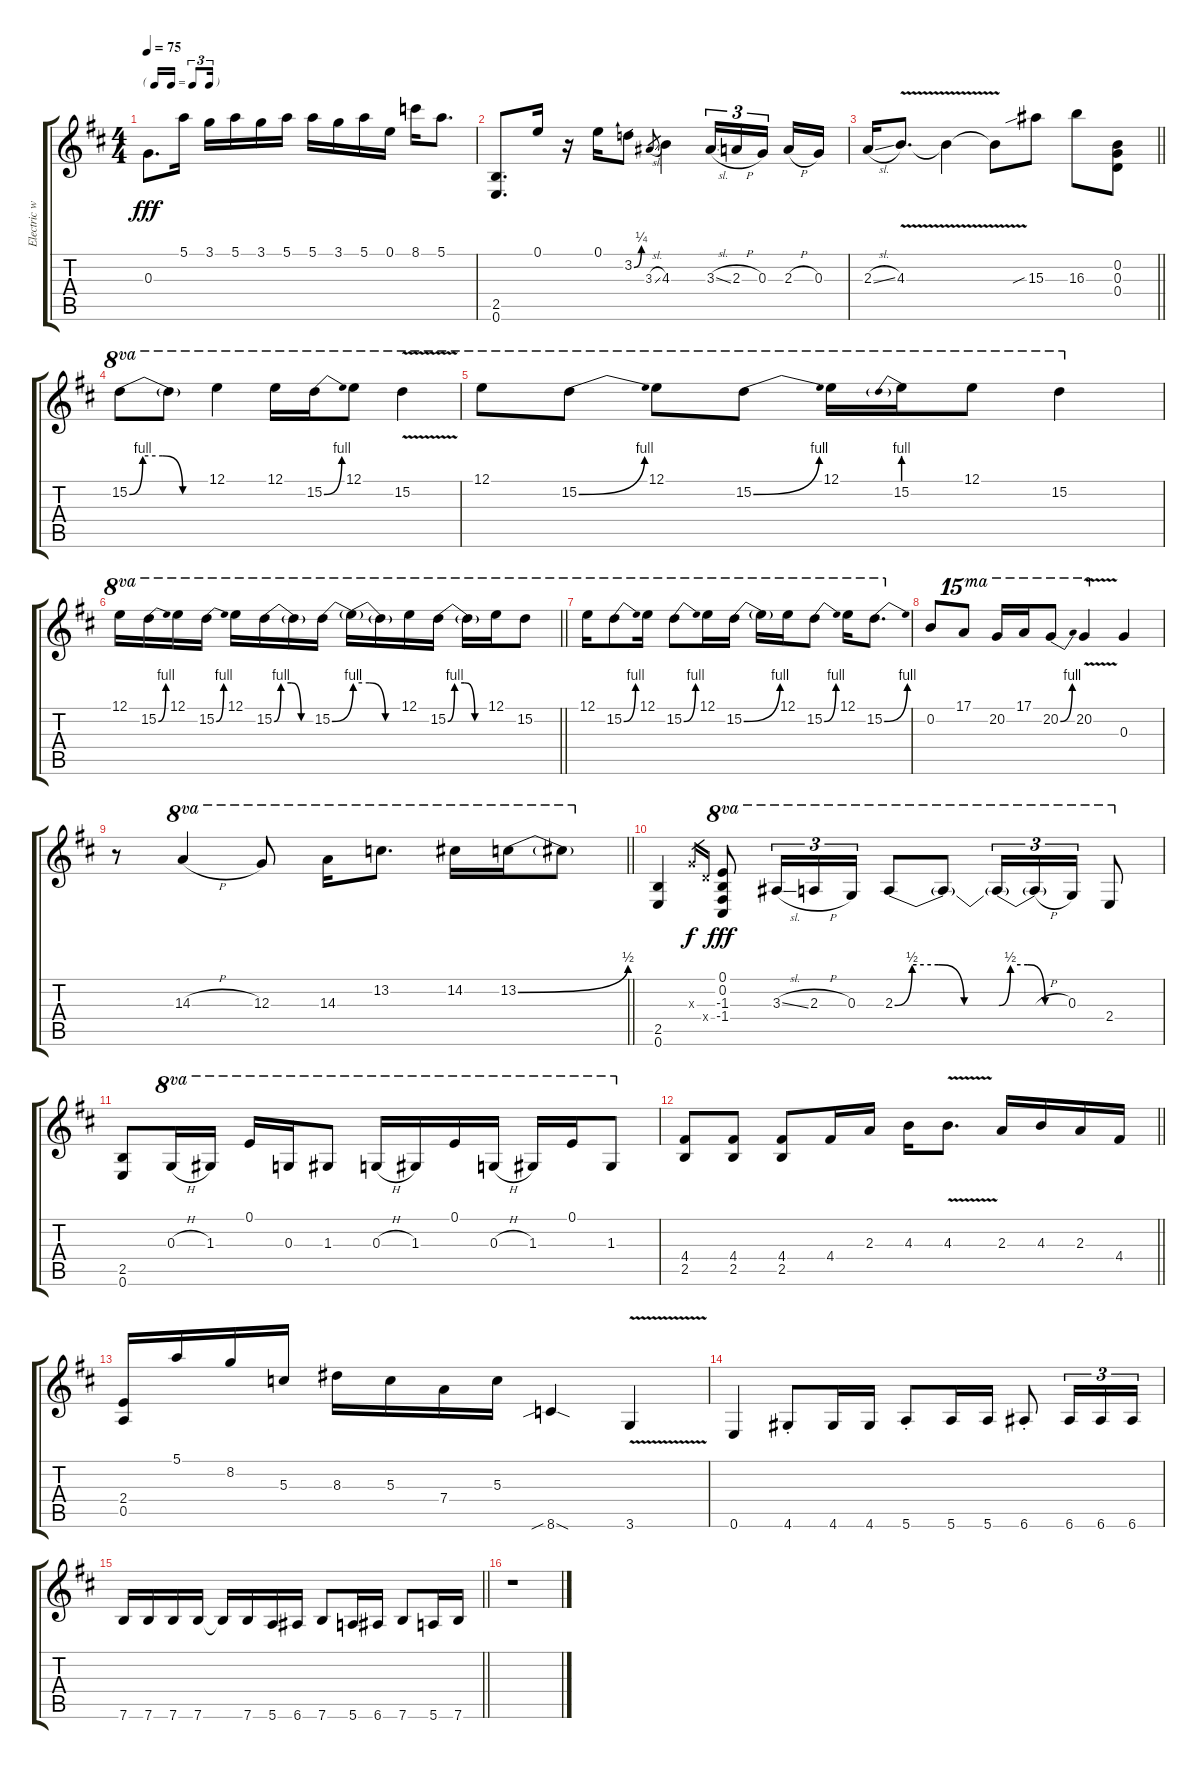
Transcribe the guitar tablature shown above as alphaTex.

\track ("Electric w/ fuzz" "Electric w") {instrument overdrivenguitar}
\staff {score tabs}
\tuning (E4 B3 G3 D3 A2 E2) {hide}
\ts (4 4)
\tf triplet16th
\tempo 75
\clef g2
\ks d
0.3.8{d dy fff} 5.1.16 3.1.16 5.1.16 3.1.16 5.1.16 5.1.16 3.1.16 5.1.16 0.1.16 8.1.16 5.1.8{d} |
(2.5 0.6).8{d} 0.1.16 r.16 0.1.16 3.2{be (bend 0 0 60 1)}.8 3.3{sl}.8{gr} 4.3.4 3.3{sl}.16{tu (3 2)} 2.3{h}.16{tu (3 2)} 0.3.16{tu (3 2) beam splitsecondary} 2.3{h}.16 0.3.16 |
\barLineRight lightlight
2.3{sl}.16 4.3{v}.8{d} 4.3{v t}.4 4.3{v t}.8 15.3{sib}.8 16.3.8 (0.2 0.3 0.4).8 |
15.2{be (custom 0 0 10 4 25 4 40 0 60 0)}.8{ot 8va} 15.2{t}.8{ot 8va} 12.1.4{ot 8va} 12.1.16{ot 8va} 15.2{be (bend 0 0 60 4)}.16{ot 8va} 12.1.8{ot 8va} 15.2{v}.4{ot 8va} |
12.1.8{ot 8va} 15.2{be (bend 0 0 60 4)}.8{ot 8va} 12.1.8{ot 8va} 15.2{be (bend 0 0 60 4)}.8{ot 8va} 12.1.16{ot 8va} 15.2{be (prebend 0 4 60 4)}.16{ot 8va} 12.1.8{ot 8va} 15.2.4{ot 8va} |
\barLineRight lightlight
12.1.16{ot 8va} 15.2{be (bend 0 0 60 4)}.16{ot 8va} 12.1.16{ot 8va} 15.2{be (bend 0 0 60 4)}.16{ot 8va} 12.1.16{ot 8va} 15.2{be (custom 0 0 10 4 25 4 40 0 60 0)}.16{ot 8va} 15.2{t}.16{ot 8va} 15.2{be (bend 0 0 60 4)}.16{ot 8va} 15.2{be (custom 0 4 20 4 40 0 60 0) t}.16{ot 8va} 15.2{t}.16{ot 8va} 12.1.16{ot 8va} 15.2{be (custom 0 0 10 4 25 4 40 0 60 0)}.16{ot 8va} 15.2{t}.16{ot 8va} 12.1.16{ot 8va} 15.2.8{ot 8va} |
12.1.16{ot 8va} 15.2{be (bend 0 0 60 4)}.8{ot 8va} 12.1.16{ot 8va} 15.2{be (bend 0 0 60 4)}.8{ot 8va} 12.1.16{ot 8va} 15.2{be (bend 0 0 60 4)}.16{ot 8va} 15.2{t}.16{ot 8va} 12.1.16{ot 8va} 15.2{be (bend 0 0 60 4)}.8{ot 8va} 12.1.16{ot 8va} 15.2{be (bend 0 0 60 4)}.8{d ot 8va} |
0.2.8 17.1.8{ot 15ma} 20.2.16{ot 15ma} 17.1.16{ot 15ma} 20.2{be (bend 0 0 60 4)}.8{ot 15ma} 20.2{v}.4{ot 15ma} 0.3.4 |
\barLineRight lightlight
r.8 14.3{h}.4{ot 8va} 12.3.8{ot 8va} 14.3.16{ot 8va} 13.2.8{d ot 8va} 14.2.16{ot 8va} 13.2{be (bend 0 0 60 2)}.16{ot 8va} 13.2{t}.8{ot 8va} |
(2.5 0.6).4 0.3{x}.16{gr dy f} 0.4{x}.16{gr} (0.1 0.2 -1.3 -1.4).8{ot 8va dy fff} 3.3{sl}.16{tu (3 2) ot 8va} 2.3{h}.16{tu (3 2) ot 8va} 0.3.16{tu (3 2) ot 8va} 2.3{be (custom 0 0 10 2 25 2 40 0 60 0)}.8{ot 8va} 2.3{t}.8{ot 8va} 2.3{be (custom 0 0 10 2 25 2 40 0 60 0) t}.16{tu (3 2) ot 8va} 2.3{h t}.16{tu (3 2) ot 8va} 0.3.16{tu (3 2) ot 8va} 2.4.8{ot 8va} |
(2.5 0.6).8 0.3{h}.16{ot 8va} 1.3.16{ot 8va} 0.1.16{ot 8va} 0.3.16{ot 8va} 1.3.8{ot 8va} 0.3{h}.16{ot 8va} 1.3.16{ot 8va} 0.1.16{ot 8va} 0.3{h}.16{ot 8va} 1.3.16{ot 8va} 0.1.16{ot 8va} 1.3.8{ot 8va} |
\barLineRight lightlight
(4.4 2.5).8 (4.4 2.5).8 (4.4 2.5).8 4.4.16 2.3.16 4.3.16 4.3{v}.8{d} 2.3.16 4.3.16 2.3.16 4.4.16 |
(2.4 0.5).16 5.1.16 8.2.16 5.3.16 8.3.16 5.3.16 7.4.16 5.3.16 8.6{sib sod}.4 3.6{v}.4 |
0.6.4 4.6{st}.8 4.6.16 4.6.16 5.6{st}.8 5.6.16 5.6.16 6.6{st}.8 6.6.16{tu (3 2)} 6.6.16{tu (3 2)} 6.6.16{tu (3 2)} |
\barLineRight lightlight
7.6.16 7.6.16 7.6.16 7.6.16 7.6{t}.16 7.6.16 5.6.16 6.6.16 7.6.8 5.6.16 6.6.16 7.6.8 5.6.16 7.6.16 |
r.1
